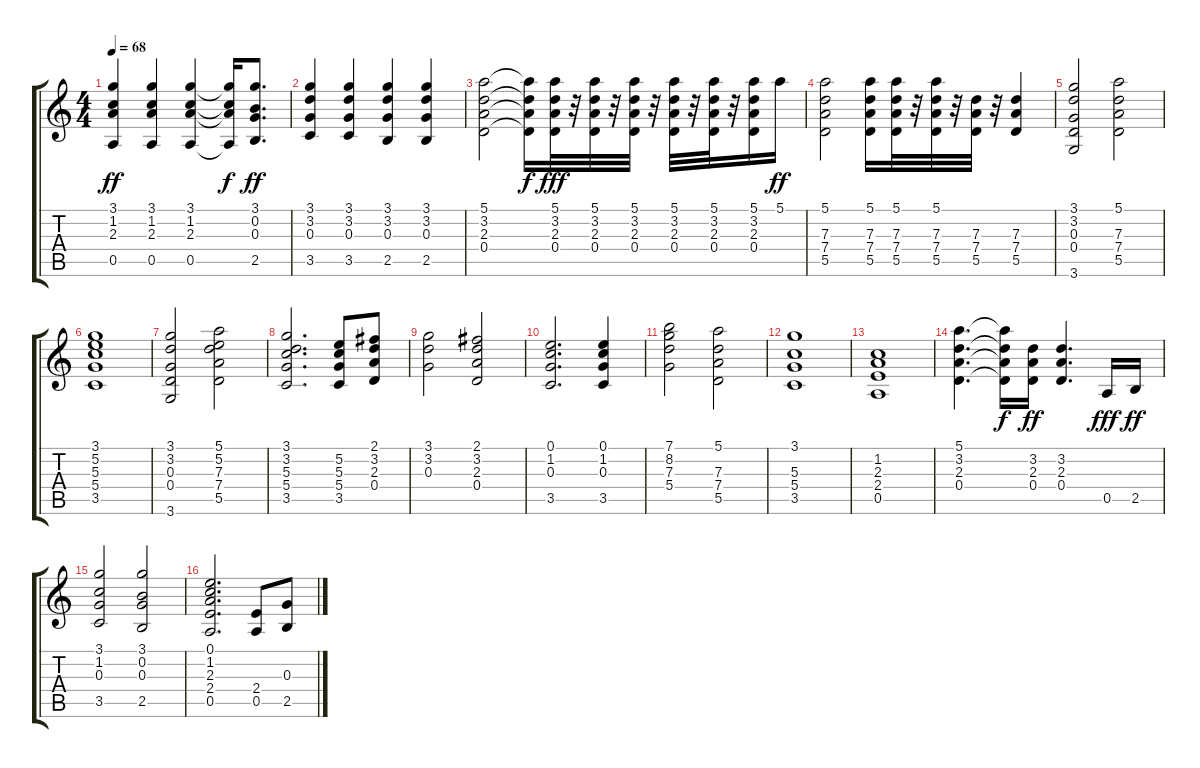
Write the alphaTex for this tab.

\track "" {instrument distortionguitar}
\staff {score tabs}
\tuning (E4 B3 G3 D3 A2 E2) {hide}
\ts (4 4)
\tempo 68
\clef g2
\ks c
(3.1 1.2 2.3 0.5).4{dy ff} (3.1 1.2 2.3 0.5).4 (3.1 1.2 2.3 0.5).4 (3.1{t} 1.2{t} 2.3{t} 0.5{t}).16{dy f} (3.1 0.2 0.3 2.5).8{d dy ff} |
(3.1 3.2 0.3 3.5).4 (3.1 3.2 0.3 3.5).4 (3.1 3.2 0.3 2.5).4 (3.1 3.2 0.3 2.5).4 |
(5.1 3.2 2.3 0.4).2 (5.1{t} 3.2{t} 2.3{t} 0.4{t}).16{dy f} (5.1 3.2 2.3 0.4).32{dy fff} r.32 (5.1 3.2 2.3 0.4).32 r.32 (5.1 3.2 2.3 0.4).32 r.32 (5.1 3.2 2.3 0.4).32 r.32 (5.1 3.2 2.3 0.4).32 r.32 (5.1 3.2 2.3 0.4).16 5.1.16{dy ff} |
(5.1 7.3 7.4 5.5).2 (5.1 7.3 7.4 5.5).16 (5.1 7.3 7.4 5.5).32 r.32 (5.1 7.3 7.4 5.5).32 r.32 (7.3 7.4 5.5).32 r.32 (7.3 7.4 5.5).4 |
(3.1 3.2 0.3 0.4 3.6).2 (5.1 7.3 7.4 5.5).2 |
(3.1 5.2 5.3 5.4 3.5).1 |
(3.1 3.2 0.3 0.4 3.6).2 (5.1 5.2 7.3 7.4 5.5).2 |
(3.1 3.2 5.3 5.4 3.5).2{d} (5.2 5.3 5.4 3.5).8 (2.1 3.2 2.3 0.4).8 |
(3.1 3.2 0.3).2 (2.1 3.2 2.3 0.4).2 |
(0.1 1.2 0.3 3.5).2{d} (0.1 1.2 0.3 3.5).4 |
(7.1 8.2 7.3 5.4).2 (5.1 7.3 7.4 5.5).2 |
(3.1 5.3 5.4 3.5).1 |
(1.2 2.3 2.4 0.5).1 |
(5.1 3.2 2.3 0.4).4{d} (5.1{t} 3.2{t} 2.3{t} 0.4{t}).16{dy f} (3.2 2.3 0.4).16{dy ff} (3.2 2.3 0.4).4{d} 0.5.16{dy fff} 2.5.16{dy ff} |
(3.1 1.2 0.3 3.5).2 (3.1 0.2 0.3 2.5).2 |
(0.1 1.2 2.3 2.4 0.5).2{d} (2.4 0.5).8 (0.3 2.5).8
